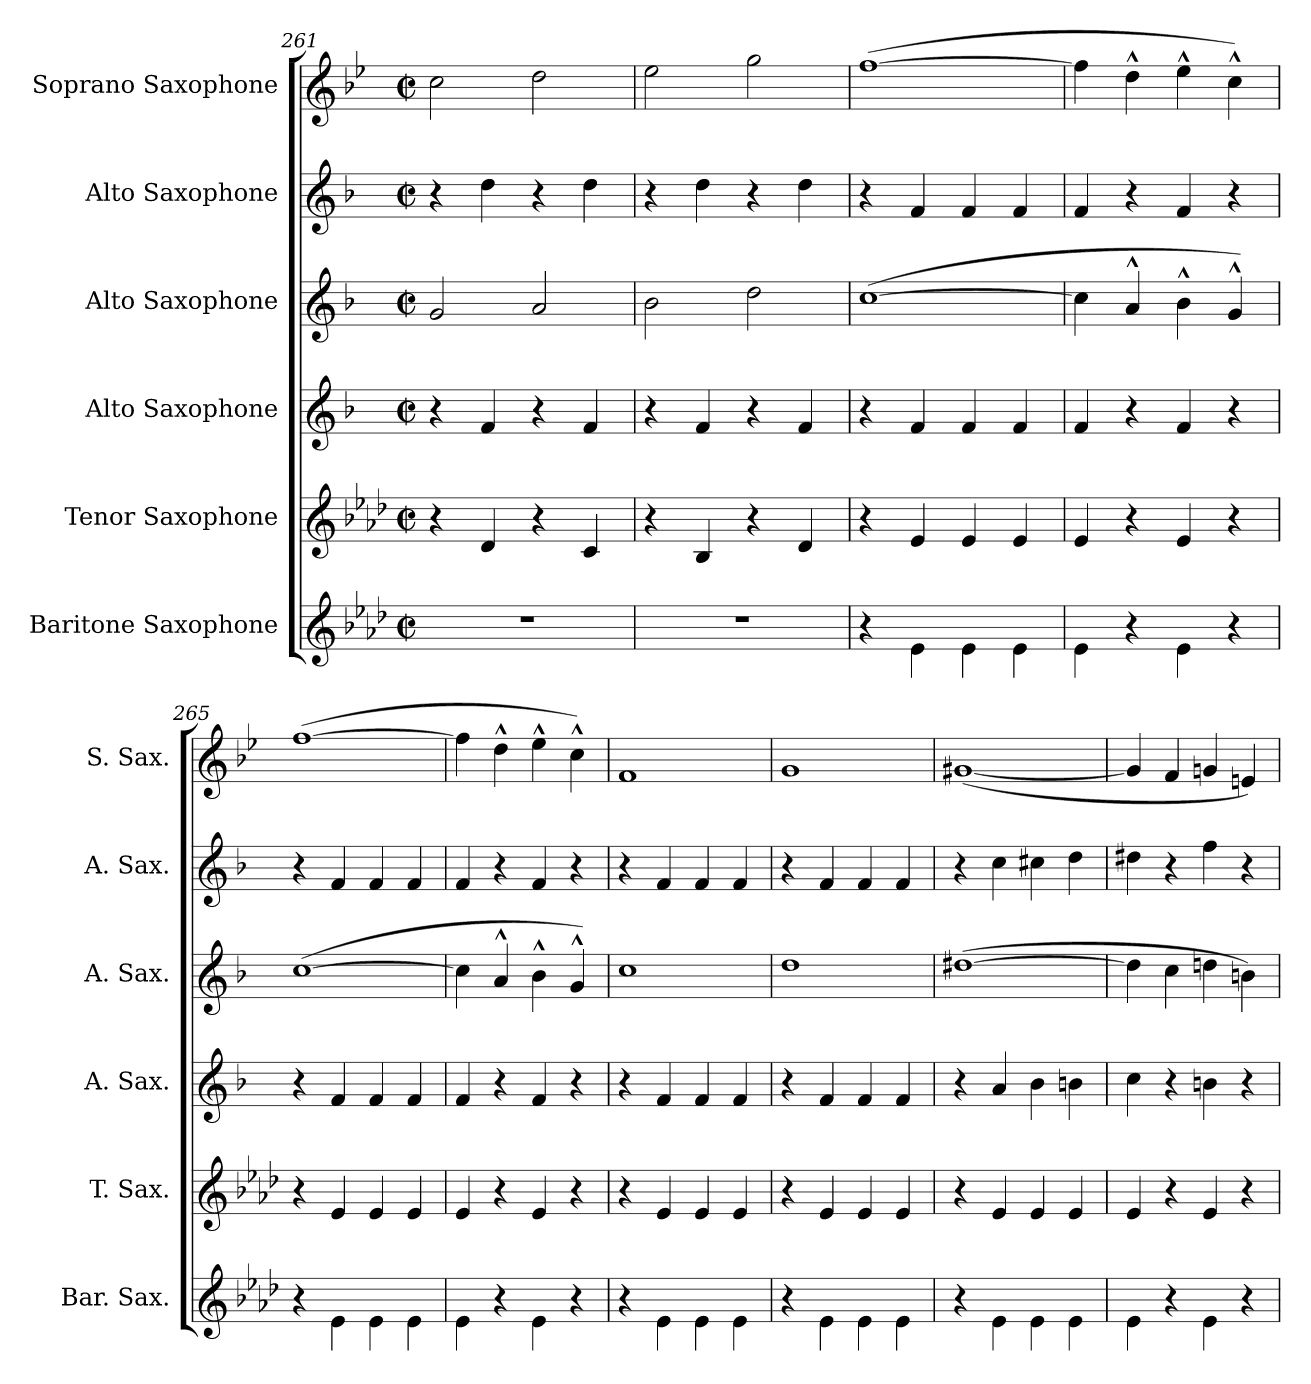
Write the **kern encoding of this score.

**kern	**kern	**kern	**kern	**kern	**kern
*part6	*part5	*part4	*part3	*part2	*part1
*staff6	*staff5	*staff4	*staff3	*staff2	*staff1
*I"Baritone Saxophone	*I"Tenor Saxophone	*I"Alto Saxophone	*I"Alto Saxophone	*I"Alto Saxophone	*I"Soprano Saxophone
*I'Bar. Sax.	*I'T. Sax.	*I'A. Sax.	*I'A. Sax.	*I'A. Sax.	*I'S. Sax.
*clefG2	*clefG2	*clefG2	*clefG2	*clefG2	*clefG2
*ITrd12c21	*ITrd8c14	*ITrd5c9	*ITrd5c9	*ITrd5c9	*ITrd1c2
*k[b-e-a-d-]	*k[b-e-a-d-]	*k[b-e-a-d-]	*k[b-e-a-d-]	*k[b-e-a-d-]	*k[b-e-a-d-]
*M2/2	*M2/2	*M2/2	*M2/2	*M2/2	*M2/2
*met(c|)	*met(c|)	*met(c|)	*met(c|)	*met(c|)	*met(c|)
=261	=261	=261	=261	=261	=261
1r	4r	4r	2B-/	4r	2b-\
.	4D-/	4A-/	.	4f\	.
.	4r	4r	2c/	4r	2cc\
.	4C/	4A-/	.	4f\	.
=262	=262	=262	=262	=262	=262
1r	4r	4r	2d-\	4r	2dd-\
.	4BB-/	4A-/	.	4f\	.
.	4r	4r	2f\	4r	2ff\
.	4D-/	4A-/	.	4f\	.
=263	=263	=263	=263	=263	=263
4r	4r	4r	(>[1e-	4r	(>[1ee-
4E-\	4E-/	4A-/	.	4A-/	.
4E-\	4E-/	4A-/	.	4A-/	.
4E-\	4E-/	4A-/	.	4A-/	.
=264	=264	=264	=264	=264	=264
4E-\	4E-/	4A-/	4e-\]	4A-/	4ee-\]
4r	4r	4r	4c^^/	4r	4cc^^\
4E-\	4E-/	4A-/	4d-^^\	4A-/	4dd-^^\
4r	4r	4r	4B-^^/)	4r	4b-^^\)
=265	=265	=265	=265	=265	=265
4r	4r	4r	(>[1e-	4r	(>[1ee-
4E-\	4E-/	4A-/	.	4A-/	.
4E-\	4E-/	4A-/	.	4A-/	.
4E-\	4E-/	4A-/	.	4A-/	.
!!LO:PB:g=z
=266	=266	=266	=266	=266	=266
4E-\	4E-/	4A-/	4e-\]	4A-/	4ee-\]
4r	4r	4r	4c^^/	4r	4cc^^\
4E-\	4E-/	4A-/	4d-^^\	4A-/	4dd-^^\
4r	4r	4r	4B-^^/)	4r	4b-^^\)
=267	=267	=267	=267	=267	=267
4r	4r	4r	1e-	4r	1e-
4E-\	4E-/	4A-/	.	4A-/	.
4E-\	4E-/	4A-/	.	4A-/	.
4E-\	4E-/	4A-/	.	4A-/	.
=268	=268	=268	=268	=268	=268
4r	4r	4r	1f	4r	1f
4E-\	4E-/	4A-/	.	4A-/	.
4E-\	4E-/	4A-/	.	4A-/	.
4E-\	4E-/	4A-/	.	4A-/	.
=269	=269	=269	=269	=269	=269
4r	4r	4r	(>[1f#X	4r	(>[1f#X
4E-\	4E-/	4c/	.	4e-\	.
4E-\	4E-/	4d-\	.	4en\	.
4E-\	4E-/	4dn\	.	4f\	.
=270	=270	=270	=270	=270	=270
4E-\	4E-/	4e-\	4f#\]	4f#X\	4f#/]
4r	4r	4r	4e-\	4r	4e-/
4E-\	4E-/	4dn\	4fn\	4a-\	4fn/
4r	4r	4r	4dn\)	4r	4dn/)
=	=	=	=	=	=
*-	*-	*-	*-	*-	*-
